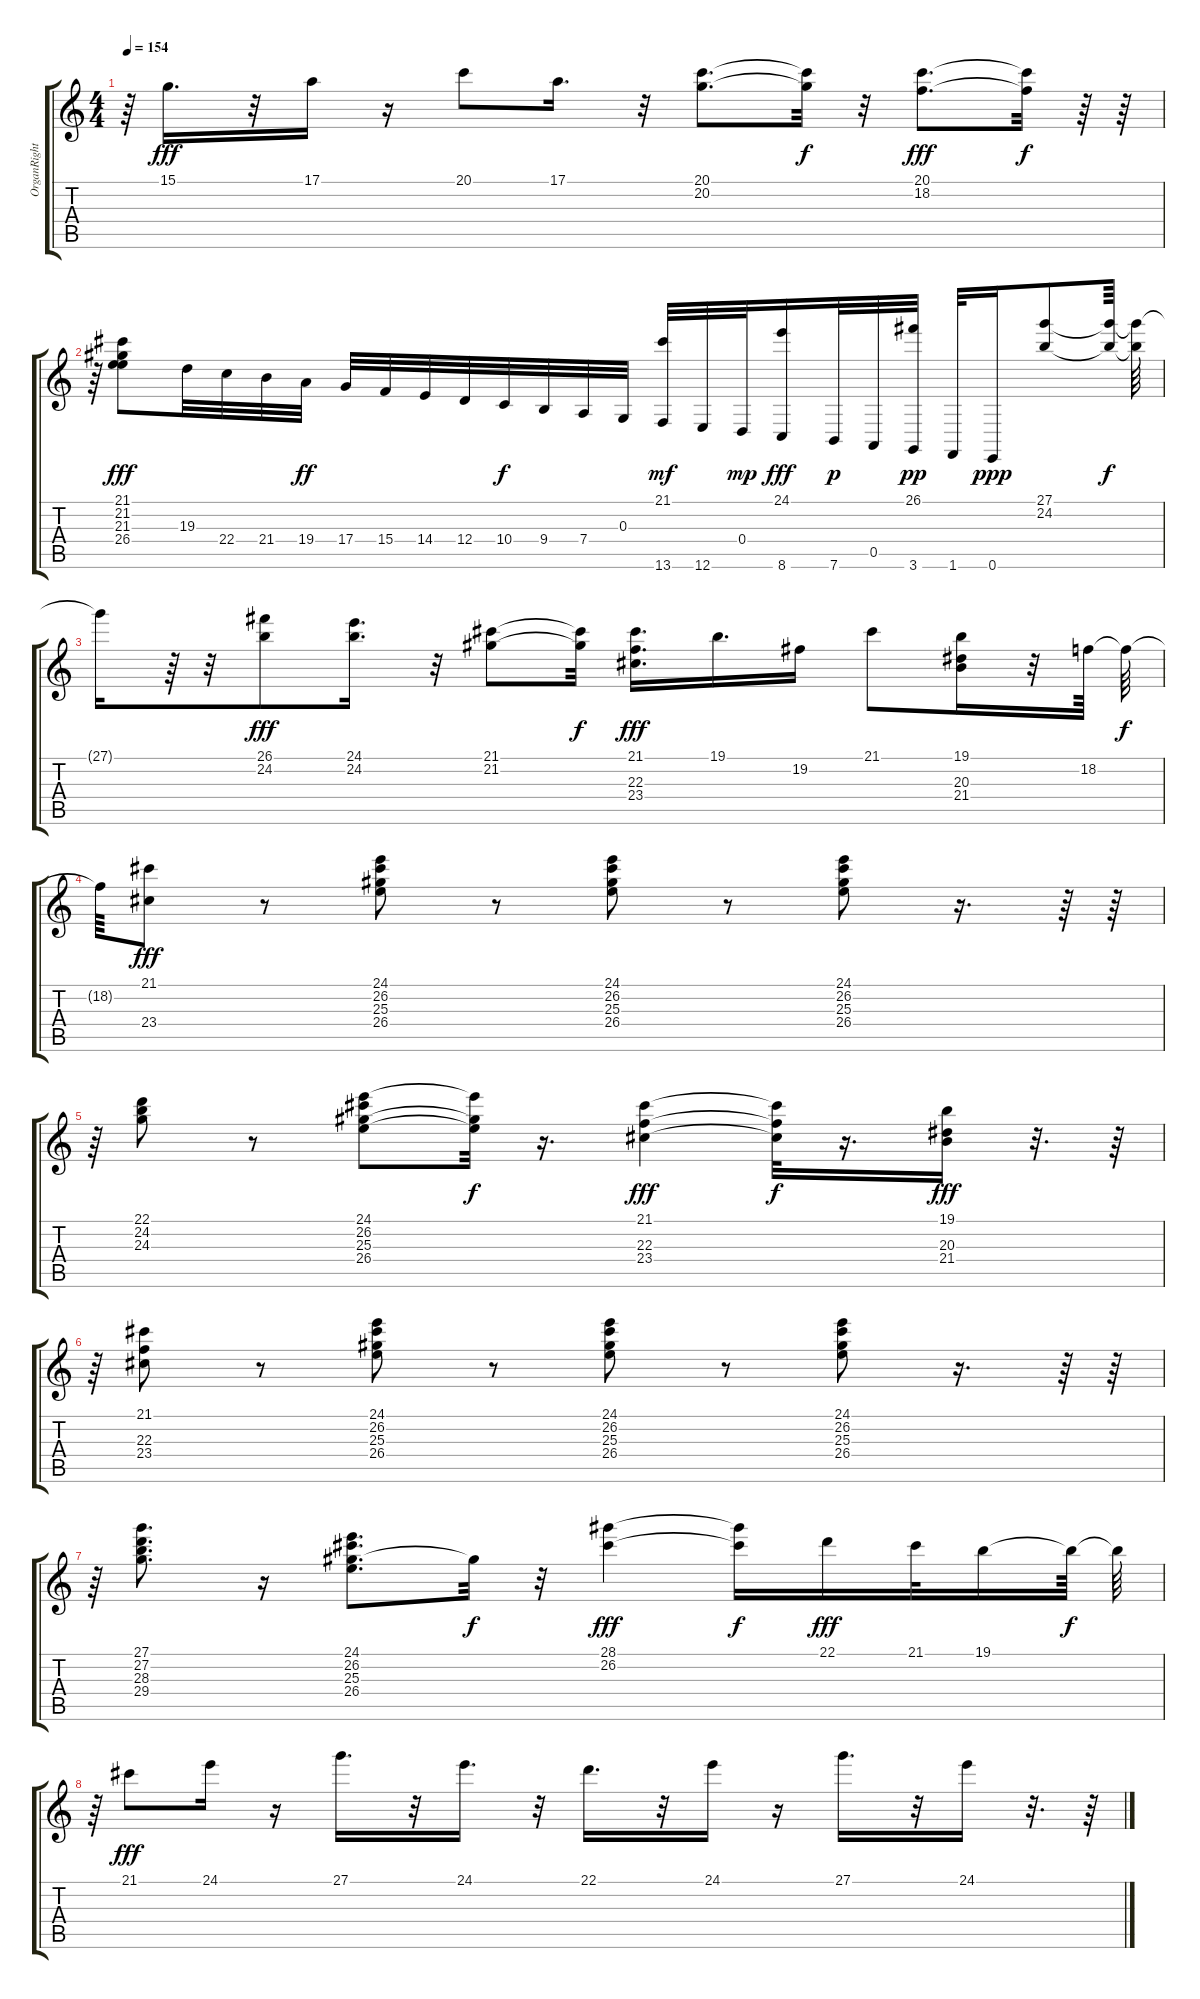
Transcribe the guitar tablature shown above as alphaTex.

\track ("OrganRight #2" "OrganRight") {instrument percussiveorgan}
\staff {score tabs}
\tuning (E4 B3 G3 D3 A2 E2) {hide}
\ts (4 4)
\tempo 154
\clef g2
\ks c
r.64{dy fff} 15.1.16{d} r.32 17.1.16 r.16 20.1.8 17.1.16{d} r.32 (20.1 20.2).8{d} (20.1{t} 20.2{t}).32{dy f} r.32 (20.1 18.2).8{d dy fff} (20.1{t} 18.2{t}).32{dy f} r.64 r.64 |
r.64 (21.1 21.2 21.3 26.4).8{dy fff} 19.3.32 22.4.32 21.4.32 19.4.32{dy ff} 17.4.32 15.4.32 14.4.32 12.4.32 10.4.32{dy f} 9.4.32 7.4.32 0.3.32 (21.1 13.6).32{dy mf} 12.6.32 0.4.32{dy mp} (24.1 8.6).16{dy fff} 7.6.32{dy p} 0.5.32 (26.1 3.6).32{dy pp} 1.6.32 0.6.16{dy ppp} (27.1 24.2).8 (27.1{t} 24.2{t}).64{dy f} (27.1{t} 24.2{t}).64 |
27.1{t}.16 r.64 r.32 (26.1 24.2).8{dy fff} (24.1 24.2).16{d} r.32 (21.1 21.2).8 (21.1{t} 21.2{t}).32{dy f} (21.1 22.3 23.4).16{d dy fff} 19.1.16{d} 19.2.16 21.1.8 (19.1 20.3 21.4).16 r.32 18.2.64 18.2{t}.64{dy f} |
18.2{t}.64 (21.1 23.4).8{dy fff} r.8 (24.1 26.2 25.3 26.4).8 r.8 (24.1 26.2 25.3 26.4).8 r.8 (24.1 26.2 25.3 26.4).8 r.16{d} r.64 r.64 |
r.64 (22.1 24.2 24.3).8 r.8 (24.1 26.2 25.3 26.4).8 (24.1{t} 25.3{t} 26.4{t}).32{dy f} r.16{d} (21.1 22.3 23.4).4{dy fff} (21.1{t} 22.3{t} 23.4{t}).32{dy f} r.16{d} (19.1 20.3 21.4).16{dy fff} r.32{d} r.64 |
r.64 (21.1 22.3 23.4).8 r.8 (24.1 26.2 25.3 26.4).8 r.8 (24.1 26.2 25.3 26.4).8 r.8 (24.1 26.2 25.3 26.4).8 r.16{d} r.64 r.64 |
r.64 (27.1 27.2 28.3 29.4).8{d} r.16 (24.1 26.2 25.3 26.4).8{d} 25.3{t}.32{dy f} r.32 (28.1 26.2).4{dy fff} (28.1{t} 26.2{t}).16{dy f} 22.1.16{dy fff} 21.1.32 19.1.16 19.1{t}.64{dy f} 19.1{t}.64 |
r.64 21.1.8{dy fff} 24.1.16 r.16 27.1.16{d} r.32 24.1.16{d} r.32 22.1.16{d} r.32 24.1.16 r.16 27.1.16{d} r.32 24.1.16 r.32{d} r.64
